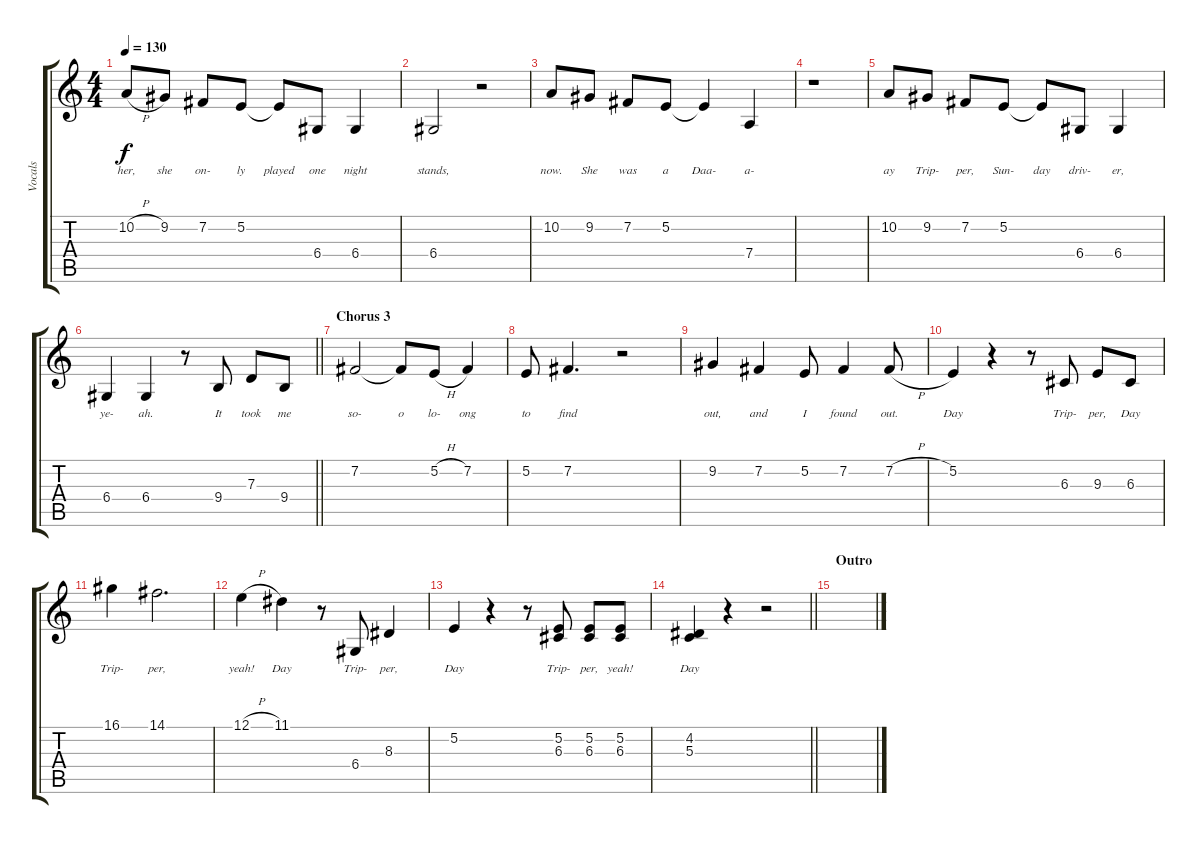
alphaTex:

\track ("Vocals" "Vocals") {solo instrument voiceoohs}
\staff {score tabs}
\tuning (E4 B3 G3 D3 A2 E2) {hide}
\ts (4 4)
\tempo 130
\clef g2
\ks c
10.2{h}.8{lyrics (0 "her,") lyrics (1 "") lyrics (2 "") lyrics (3 "") lyrics (4 "") dy f} 9.2.8{lyrics (0 "she") lyrics (1 "") lyrics (2 "") lyrics (3 "") lyrics (4 "")} 7.2.8{lyrics (0 "on-") lyrics (1 "") lyrics (2 "") lyrics (3 "") lyrics (4 "")} 5.2.8{lyrics (0 "ly") lyrics (1 "") lyrics (2 "") lyrics (3 "") lyrics (4 "")} 5.2{t}.8{lyrics (0 "played") lyrics (1 "") lyrics (2 "") lyrics (3 "") lyrics (4 "")} 6.4.8{lyrics (0 "one") lyrics (1 "") lyrics (2 "") lyrics (3 "") lyrics (4 "")} 6.4.4{lyrics (0 "night") lyrics (1 "") lyrics (2 "") lyrics (3 "") lyrics (4 "")} |
6.4.2{lyrics (0 "stands,") lyrics (1 "") lyrics (2 "") lyrics (3 "") lyrics (4 "")} r.2 |
10.2.8{lyrics (0 "now.") lyrics (1 "") lyrics (2 "") lyrics (3 "") lyrics (4 "")} 9.2.8{lyrics (0 "She") lyrics (1 "") lyrics (2 "") lyrics (3 "") lyrics (4 "")} 7.2.8{lyrics (0 "was") lyrics (1 "") lyrics (2 "") lyrics (3 "") lyrics (4 "")} 5.2.8{lyrics (0 "a") lyrics (1 "") lyrics (2 "") lyrics (3 "") lyrics (4 "")} 5.2{t}.4{lyrics (0 "Daa-") lyrics (1 "") lyrics (2 "") lyrics (3 "") lyrics (4 "")} 7.4.4{lyrics (0 "a-") lyrics (1 "") lyrics (2 "") lyrics (3 "") lyrics (4 "")} |
r.1 |
10.2.8{lyrics (0 "ay") lyrics (1 "") lyrics (2 "") lyrics (3 "") lyrics (4 "")} 9.2.8{lyrics (0 "Trip-") lyrics (1 "") lyrics (2 "") lyrics (3 "") lyrics (4 "")} 7.2.8{lyrics (0 "per,") lyrics (1 "") lyrics (2 "") lyrics (3 "") lyrics (4 "")} 5.2.8{lyrics (0 "Sun-") lyrics (1 "") lyrics (2 "") lyrics (3 "") lyrics (4 "")} 5.2{t}.8{lyrics (0 "day") lyrics (1 "") lyrics (2 "") lyrics (3 "") lyrics (4 "")} 6.4.8{lyrics (0 "driv-") lyrics (1 "") lyrics (2 "") lyrics (3 "") lyrics (4 "")} 6.4.4{lyrics (0 "er,") lyrics (1 "") lyrics (2 "") lyrics (3 "") lyrics (4 "")} |
\barLineRight lightlight
6.4.4{lyrics (0 "ye-") lyrics (1 "") lyrics (2 "") lyrics (3 "") lyrics (4 "")} 6.4.4{lyrics (0 "ah.") lyrics (1 "") lyrics (2 "") lyrics (3 "") lyrics (4 "")} r.8 9.4.8{lyrics (0 "It") lyrics (1 "") lyrics (2 "") lyrics (3 "") lyrics (4 "")} 7.3.8{lyrics (0 "took") lyrics (1 "") lyrics (2 "") lyrics (3 "") lyrics (4 "")} 9.4.8{lyrics (0 "me") lyrics (1 "") lyrics (2 "") lyrics (3 "") lyrics (4 "")} |
\section ("" "Chorus 3")
7.2.2{lyrics (0 "so-") lyrics (1 "") lyrics (2 "") lyrics (3 "") lyrics (4 "")} 7.2{t}.8{lyrics (0 "o") lyrics (1 "") lyrics (2 "") lyrics (3 "") lyrics (4 "")} 5.2{h}.8{lyrics (0 "lo-") lyrics (1 "") lyrics (2 "") lyrics (3 "") lyrics (4 "")} 7.2.4{lyrics (0 "ong") lyrics (1 "") lyrics (2 "") lyrics (3 "") lyrics (4 "")} |
5.2.8{lyrics (0 "to") lyrics (1 "") lyrics (2 "") lyrics (3 "") lyrics (4 "")} 7.2.4{d lyrics (0 "find") lyrics (1 "") lyrics (2 "") lyrics (3 "") lyrics (4 "")} r.2 |
9.2.4{lyrics (0 "out,") lyrics (1 "") lyrics (2 "") lyrics (3 "") lyrics (4 "")} 7.2.4{lyrics (0 "and") lyrics (1 "") lyrics (2 "") lyrics (3 "") lyrics (4 "")} 5.2.8{lyrics (0 "I") lyrics (1 "") lyrics (2 "") lyrics (3 "") lyrics (4 "")} 7.2.4{lyrics (0 "found") lyrics (1 "") lyrics (2 "") lyrics (3 "") lyrics (4 "")} 7.2{h}.8{lyrics (0 "out.") lyrics (1 "") lyrics (2 "") lyrics (3 "") lyrics (4 "")} |
5.2.4{lyrics (0 "Day") lyrics (1 "") lyrics (2 "") lyrics (3 "") lyrics (4 "")} r.4 r.8 6.3.8{lyrics (0 "Trip-") lyrics (1 "") lyrics (2 "") lyrics (3 "") lyrics (4 "")} 9.3.8{lyrics (0 "per,") lyrics (1 "") lyrics (2 "") lyrics (3 "") lyrics (4 "")} 6.3.8{lyrics (0 "Day") lyrics (1 "") lyrics (2 "") lyrics (3 "") lyrics (4 "")} |
16.1.4{lyrics (0 "Trip-") lyrics (1 "") lyrics (2 "") lyrics (3 "") lyrics (4 "")} 14.1.2{d lyrics (0 "per,") lyrics (1 "") lyrics (2 "") lyrics (3 "") lyrics (4 "")} |
12.1{h}.4{lyrics (0 "yeah!") lyrics (1 "") lyrics (2 "") lyrics (3 "") lyrics (4 "")} 11.1.4{lyrics (0 "Day") lyrics (1 "") lyrics (2 "") lyrics (3 "") lyrics (4 "")} r.8 6.4.8{lyrics (0 "Trip-") lyrics (1 "") lyrics (2 "") lyrics (3 "") lyrics (4 "")} 8.3.4{lyrics (0 "per,") lyrics (1 "") lyrics (2 "") lyrics (3 "") lyrics (4 "")} |
5.2.4{lyrics (0 "Day") lyrics (1 "") lyrics (2 "") lyrics (3 "") lyrics (4 "")} r.4 r.8 (5.2 6.3).8{lyrics (0 "Trip-") lyrics (1 "") lyrics (2 "") lyrics (3 "") lyrics (4 "")} (5.2 6.3).8{lyrics (0 "per,") lyrics (1 "") lyrics (2 "") lyrics (3 "") lyrics (4 "")} (5.2 6.3).8{lyrics (0 "yeah!") lyrics (1 "") lyrics (2 "") lyrics (3 "") lyrics (4 "")} |
\barLineRight lightlight
(4.2 5.3).4{lyrics (0 "Day") lyrics (1 "") lyrics (2 "") lyrics (3 "") lyrics (4 "")} r.4 r.2 |
\section ("" "Outro")
